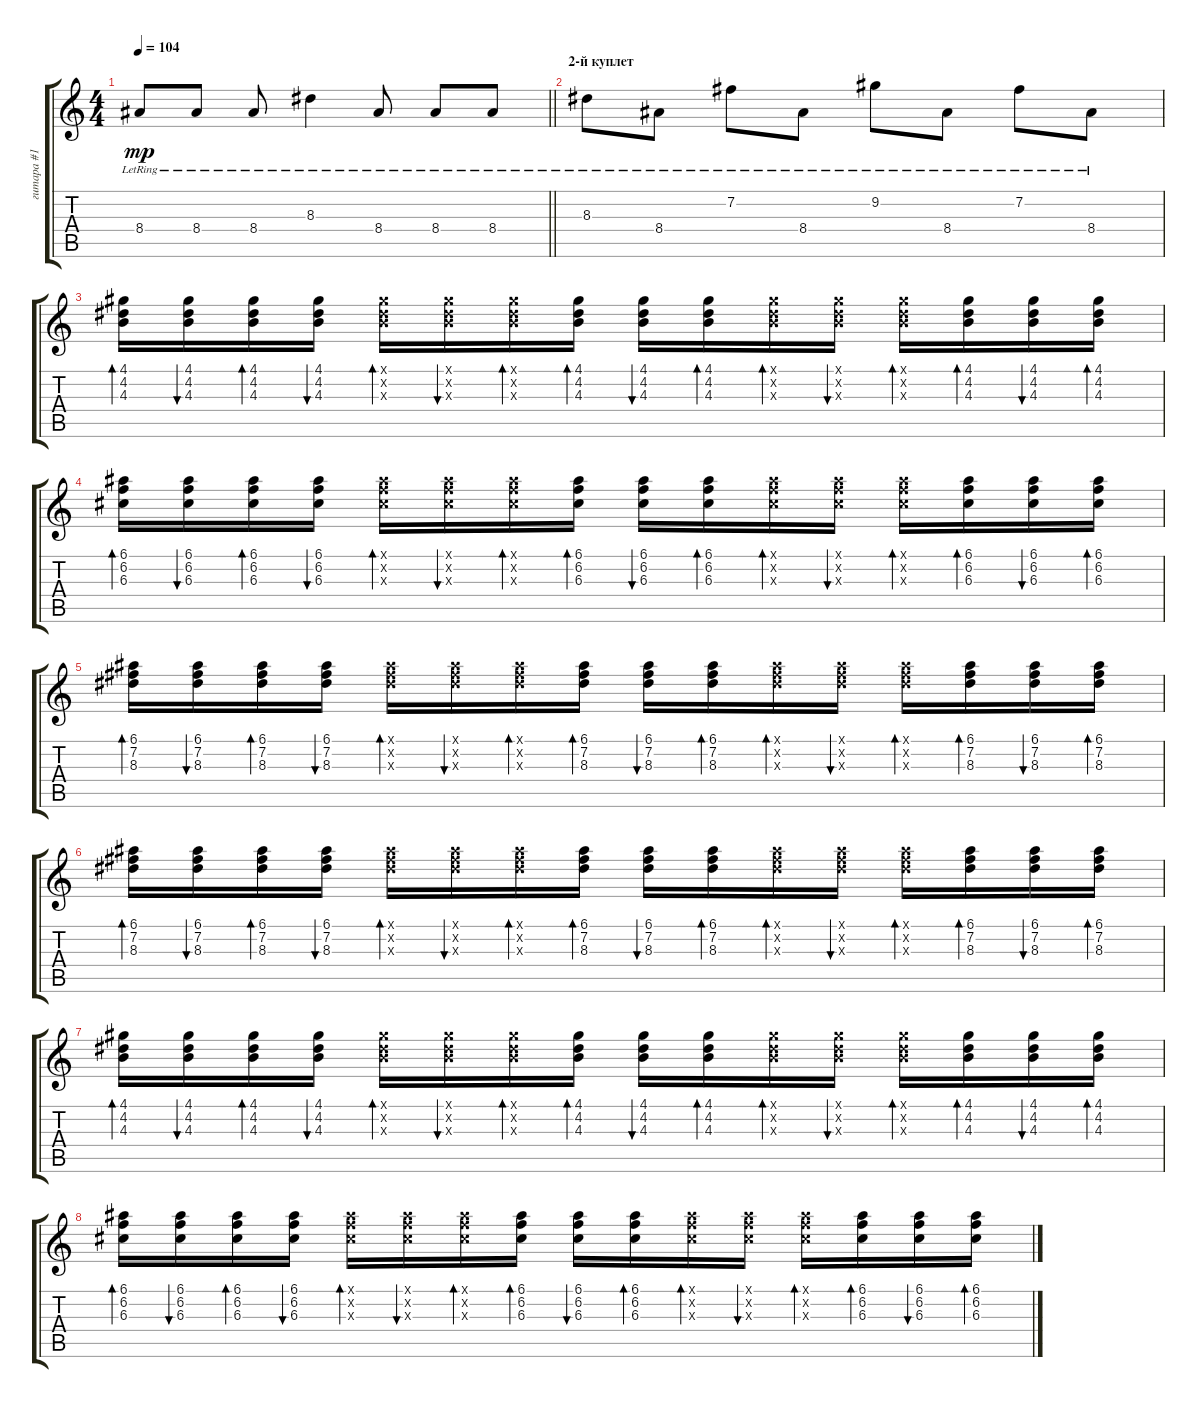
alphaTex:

\track ("гитара #1" "гитара #1") {instrument electricguitarjazz}
\staff {score tabs}
\tuning (E4 B3 G3 D3 A2 E2) {hide}
\ts (4 4)
\tempo 104
\clef g2
\barLineRight lightlight
\ks c
8.4{lr}.8{dy mp} 8.4{lr}.8 8.4{lr}.8 8.3{lr}.4 8.4{lr}.8 8.4{lr}.8 8.4{lr}.8 |
\section ("" "2-й куплет")
8.3{lr}.8 8.4{lr}.8 7.2{lr}.8 8.4{lr}.8 9.2{lr}.8 8.4{lr}.8 7.2{lr}.8 8.4{lr}.8 |
(4.1 4.2 4.3).16{bd 120} (4.1 4.2 4.3).16{bu 120} (4.1 4.2 4.3).16{bd 120} (4.1 4.2 4.3).16{bu 60} (4.1{x} 4.2{x} 4.3{x}).16{bd 120} (4.1{x} 4.2{x} 4.3{x}).16{bu 120} (4.1{x} 4.2{x} 4.3{x}).16{bd 120} (4.1 4.2 4.3).16{bd 120} (4.1 4.2 4.3).16{bu 120} (4.1 4.2 4.3).16{bd 120} (4.1{x} 4.2{x} 4.3{x}).16{bd 120} (4.1{x} 4.2{x} 4.3{x}).16{bu 120} (4.1{x} 4.2{x} 4.3{x}).16{bd 120} (4.1 4.2 4.3).16{bd 120} (4.1 4.2 4.3).16{bu 120} (4.1 4.2 4.3).16{bd 120} |
(6.1 6.2 6.3).16{bd 120} (6.1 6.2 6.3).16{bu 120} (6.1 6.2 6.3).16{bd 120} (6.1 6.2 6.3).16{bu 60} (6.1{x} 6.2{x} 6.3{x}).16{bd 120} (6.1{x} 6.2{x} 6.3{x}).16{bu 120} (6.1{x} 6.2{x} 6.3{x}).16{bd 120} (6.1 6.2 6.3).16{bd 120} (6.1 6.2 6.3).16{bu 120} (6.1 6.2 6.3).16{bd 120} (6.1{x} 6.2{x} 6.3{x}).16{bd 120} (6.1{x} 6.2{x} 6.3{x}).16{bu 120} (6.1{x} 6.2{x} 6.3{x}).16{bd 120} (6.1 6.2 6.3).16{bd 120} (6.1 6.2 6.3).16{bu 120} (6.1 6.2 6.3).16{bd 120} |
(6.1 7.2 8.3).16{bd 120} (6.1 7.2 8.3).16{bu 120} (6.1 7.2 8.3).16{bd 120} (6.1 7.2 8.3).16{bu 60} (6.1{x} 7.2{x} 8.3{x}).16{bd 120} (6.1{x} 7.2{x} 8.3{x}).16{bu 120} (6.1{x} 7.2{x} 8.3{x}).16{bd 120} (6.1 7.2 8.3).16{bd 120} (6.1 7.2 8.3).16{bu 120} (6.1 7.2 8.3).16{bd 120} (6.1{x} 7.2{x} 8.3{x}).16{bd 120} (6.1{x} 7.2{x} 8.3{x}).16{bu 120} (6.1{x} 7.2{x} 8.3{x}).16{bd 120} (6.1 7.2 8.3).16{bd 120} (6.1 7.2 8.3).16{bu 120} (6.1 7.2 8.3).16{bd 120} |
(6.1 7.2 8.3).16{bd 120} (6.1 7.2 8.3).16{bu 120} (6.1 7.2 8.3).16{bd 120} (6.1 7.2 8.3).16{bu 60} (6.1{x} 7.2{x} 8.3{x}).16{bd 120} (6.1{x} 7.2{x} 8.3{x}).16{bu 120} (6.1{x} 7.2{x} 8.3{x}).16{bd 120} (6.1 7.2 8.3).16{bd 120} (6.1 7.2 8.3).16{bu 120} (6.1 7.2 8.3).16{bd 120} (6.1{x} 7.2{x} 8.3{x}).16{bd 120} (6.1{x} 7.2{x} 8.3{x}).16{bu 120} (6.1{x} 7.2{x} 8.3{x}).16{bd 120} (6.1 7.2 8.3).16{bd 120} (6.1 7.2 8.3).16{bu 120} (6.1 7.2 8.3).16{bd 120} |
(4.1 4.2 4.3).16{bd 120} (4.1 4.2 4.3).16{bu 120} (4.1 4.2 4.3).16{bd 120} (4.1 4.2 4.3).16{bu 60} (4.1{x} 4.2{x} 4.3{x}).16{bd 120} (4.1{x} 4.2{x} 4.3{x}).16{bu 120} (4.1{x} 4.2{x} 4.3{x}).16{bd 120} (4.1 4.2 4.3).16{bd 120} (4.1 4.2 4.3).16{bu 120} (4.1 4.2 4.3).16{bd 120} (4.1{x} 4.2{x} 4.3{x}).16{bd 120} (4.1{x} 4.2{x} 4.3{x}).16{bu 120} (4.1{x} 4.2{x} 4.3{x}).16{bd 120} (4.1 4.2 4.3).16{bd 120} (4.1 4.2 4.3).16{bu 120} (4.1 4.2 4.3).16{bd 120} |
(6.1 6.2 6.3).16{bd 120} (6.1 6.2 6.3).16{bu 120} (6.1 6.2 6.3).16{bd 120} (6.1 6.2 6.3).16{bu 60} (6.1{x} 6.2{x} 6.3{x}).16{bd 120} (6.1{x} 6.2{x} 6.3{x}).16{bu 120} (6.1{x} 6.2{x} 6.3{x}).16{bd 120} (6.1 6.2 6.3).16{bd 120} (6.1 6.2 6.3).16{bu 120} (6.1 6.2 6.3).16{bd 120} (6.1{x} 6.2{x} 6.3{x}).16{bd 120} (6.1{x} 6.2{x} 6.3{x}).16{bu 120} (6.1{x} 6.2{x} 6.3{x}).16{bd 120} (6.1 6.2 6.3).16{bd 120} (6.1 6.2 6.3).16{bu 120} (6.1 6.2 6.3).16{bd 120}
